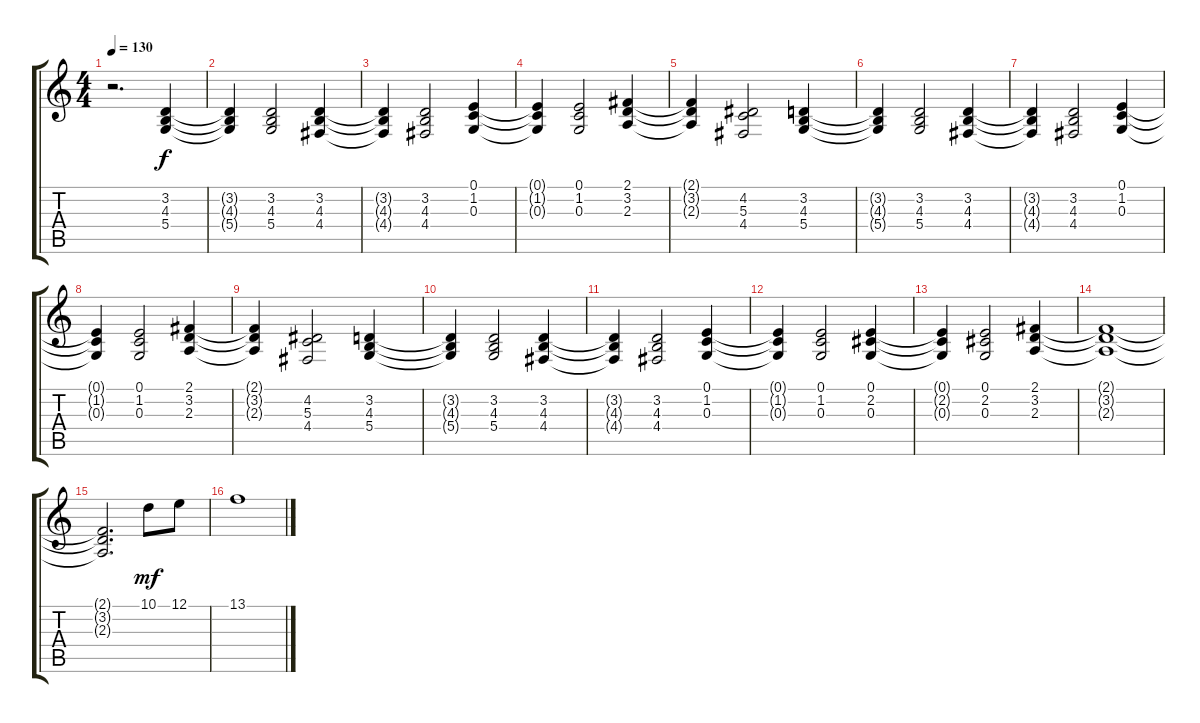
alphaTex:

\track "" {instrument acousticgrandpiano}
\staff {score tabs}
\tuning (E4 B3 G3 D3 A2 E2) {hide}
\ts (4 4)
\tempo 130
\clef g2
\ks c
r.2{d dy f} (3.2 4.3 5.4).4 |
(3.2{t} 4.3{t} 5.4{t}).4 (3.2 4.3 5.4).2 (3.2 4.3 4.4).4 |
(3.2{t} 4.3{t} 4.4{t}).4 (3.2 4.3 4.4).2 (0.1 1.2 0.3).4 |
(0.1{t} 1.2{t} 0.3{t}).4 (0.1 1.2 0.3).2 (2.1 3.2 2.3).4 |
(2.1{t} 3.2{t} 2.3{t}).4 (4.2 5.3 4.4).2 (3.2 4.3 5.4).4 |
(3.2{t} 4.3{t} 5.4{t}).4 (3.2 4.3 5.4).2 (3.2 4.3 4.4).4 |
(3.2{t} 4.3{t} 4.4{t}).4 (3.2 4.3 4.4).2 (0.1 1.2 0.3).4 |
(0.1{t} 1.2{t} 0.3{t}).4 (0.1 1.2 0.3).2 (2.1 3.2 2.3).4 |
(2.1{t} 3.2{t} 2.3{t}).4 (4.2 5.3 4.4).2 (3.2 4.3 5.4).4 |
(3.2{t} 4.3{t} 5.4{t}).4 (3.2 4.3 5.4).2 (3.2 4.3 4.4).4 |
(3.2{t} 4.3{t} 4.4{t}).4 (3.2 4.3 4.4).2 (0.1 1.2 0.3).4 |
(0.1{t} 1.2{t} 0.3{t}).4 (0.1 1.2 0.3).2 (0.1 2.2 0.3).4 |
(0.1{t} 2.2{t} 0.3{t}).4 (0.1 2.2 0.3).2 (2.1 3.2 2.3).4 |
(2.1{t} 3.2{t} 2.3{t}).1 |
(2.1{t} 3.2{t} 2.3{t}).2{d} 10.1.8{dy mf} 12.1.8 |
13.1.1
